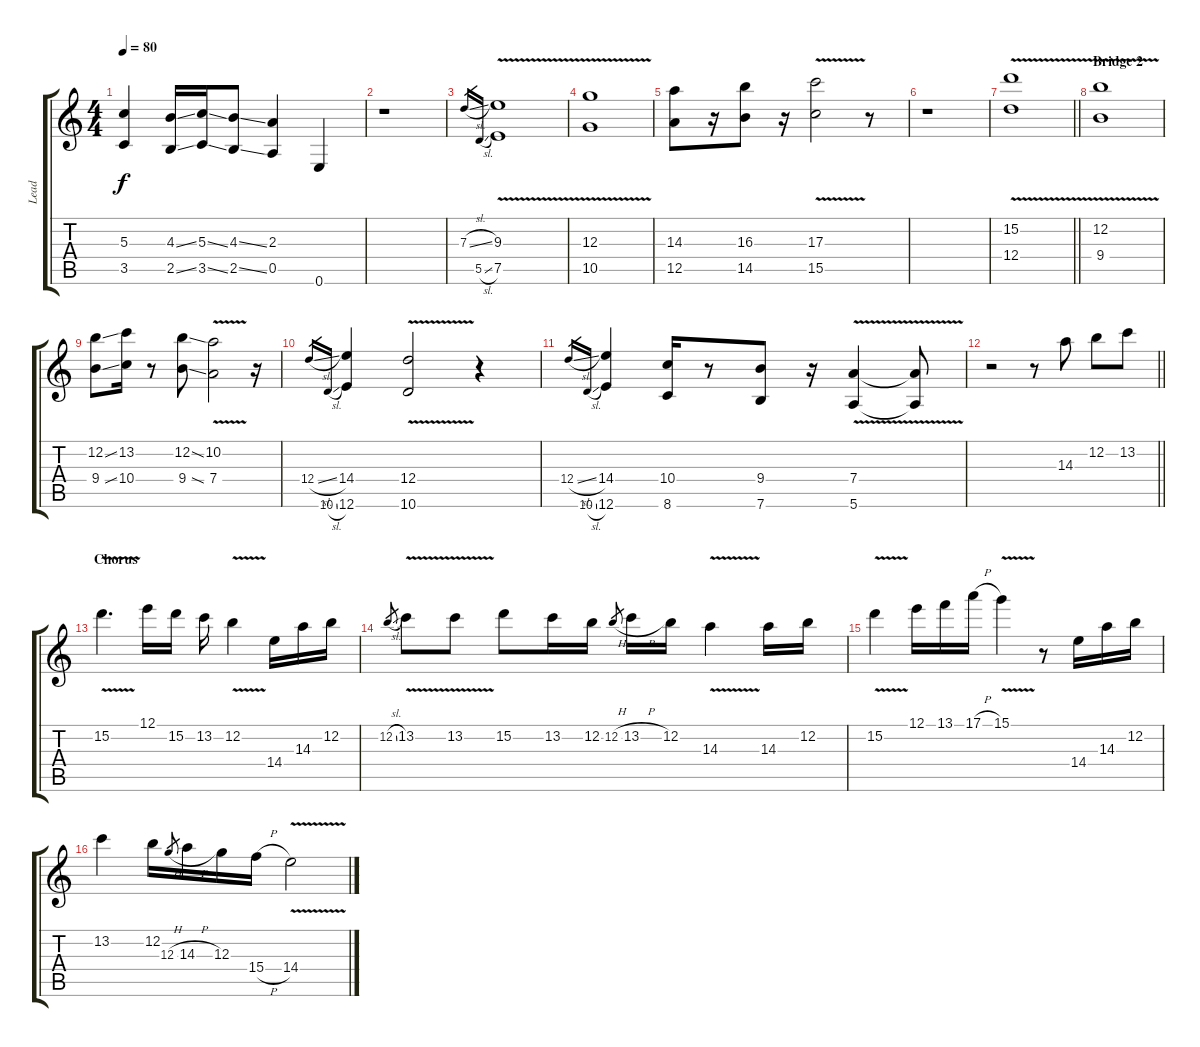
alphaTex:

\track ("Lead" "Lead") {instrument electricguitarclean}
\staff {score tabs}
\tuning (E4 B3 G3 D3 A2 E2) {hide}
\ts (4 4)
\tempo 80
\clef g2
\ks c
(5.3 3.5).4{dy f} (4.3{ss} 2.5{ss}).16 (5.3{ss} 3.5{ss}).16 (4.3{ss} 2.5{ss}).8 (2.3 0.5).4 0.6.4 |
r.1 |
7.3{sl}.16{gr} 5.5{sl}.16{gr} (9.3{v} 7.5).1 |
(12.3{v} 10.5).1 |
(14.3 12.5).8 r.16 (16.3 14.5).8 r.16 (17.3{v} 15.5).2 r.8 |
r.1 |
\barLineRight lightlight
(15.2{v} 12.4).1 |
\section ("" "Bridge 2")
(12.2{v} 9.4).1 |
(12.2{ss} 9.4{ss}).8 (13.2 10.4).16 r.8 (12.2{ss} 9.4{ss}).8 (10.2{v} 7.4).2 r.16 |
12.4{sl}.16{gr} 10.6{sl}.16{gr} (14.4 12.6).4 (12.4{v} 10.6).2 r.4 |
12.4{sl}.16{gr} 10.6{sl}.16{gr} (14.4 12.6).4 (10.4 8.6).16 r.8 (9.4 7.6).8 r.16 (7.4{v} 5.6{v}).4 (7.4{t} 5.6{t}).8 |
\barLineRight lightlight
r.2 r.8 14.3.8 12.2.8 13.2.8 |
\section ("" "Chorus")
15.2{v}.4{d} 12.1.16 15.2.16 13.2.16 12.2{v}.4 14.4.16 14.3.16 12.2.16 |
12.2{sl}.8{gr} 13.2{v}.8 13.2{v}.8 15.2.8 13.2.16 12.2.16 12.2{h}.8{gr} 13.2{h}.16 12.2.16 14.3{v}.4 14.3.16 12.2.16 |
15.2{v}.4 12.1.16 13.1.16 17.1{h}.16 15.1{v}.4 r.8 14.4.16 14.3.16 12.2.16 |
13.2.4 12.2.16 12.3{h}.8{gr} 14.3{h}.16 12.3.16 15.4{h}.16 14.4{v}.2
